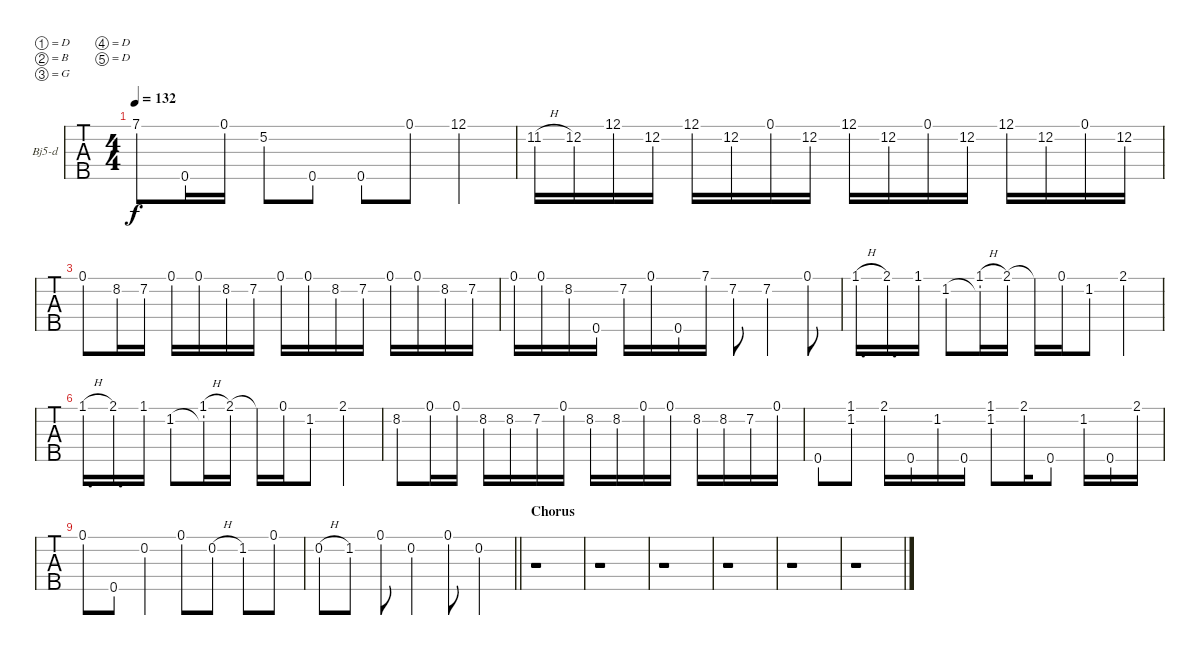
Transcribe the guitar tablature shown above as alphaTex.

\bracketExtendMode nobrackets
\firstSystemTrackNameOrientation horizontal
\otherSystemsTrackNameOrientation horizontal
\defaultBarNumberDisplay FirstOfSystem
\track ("Banjo Open G ( GDGBD )" "Bj5-d") {instrument banjo}
\staff {tabs}
\tuning (D4 B3 G3 D3 D4)
\displaytranspose 12
\ts (4 4)
\tempo 132
\clef g2
\scale
0.333333
\ks g
7.1.8{dy f} 0.5.16 0.1.16 5.2.8 0.5.8 0.5.8 0.1.8 12.1.4 |
\scale
0.333333 11.2{h}.16 12.2.16 12.1.16 12.2.16 12.1.16 12.2.16 0.1.16 12.2.16 12.1.16 12.2.16 0.1.16 12.2.16 12.1.16 12.2.16 0.1.16 12.2.16 |
\scale
0.333333 0.1.8 8.2.16 7.2.16 0.1.16 0.1.16 8.2.16 7.2.16 0.1.16 0.1.16 8.2.16 7.2.16 0.1.16 0.1.16 8.2.16 7.2.16 |
\scale
0.333333 0.1.16 0.1.16 8.2.16 0.5.16 7.2.16 0.1.16 0.5.16 7.1.16 7.2.8 7.2.4 0.1.8 |
\scale
0.333333 1.1{h}.16{d} 2.1.16{d} 1.1.16 1.2.8 (1.1{h} 1.2{t}).16 2.1.16 2.1{t}.16 0.1.16 1.2.8 2.1.4 |
\scale
0.333333 1.1{h}.16{d} 2.1.16{d} 1.1.16 1.2.8 (1.1{h} 1.2{t}).16 2.1.16 2.1{t}.16 0.1.16 1.2.8 2.1.4 |
\scale
0.333333 8.2.8 0.1.16 0.1.16 8.2.16 8.2.16 7.2.16 0.1.16 8.2.16 8.2.16 0.1.16 0.1.16 8.2.16 8.2.16 7.2.16 0.1.16 |
\scale
0.333333 0.5.8 (1.1 1.2).8 2.1.16 0.5.16 1.2.16 0.5.16 (1.2 1.1).8 2.1.16 0.5.8 1.2.16 0.5.16 2.1.16 |
\scale
0.333333 0.1.8 0.5.8 0.2.4 0.1.8 0.2{h}.8 1.2.8 0.1.8 |
\scale
0.333333
\barLineRight lightlight
0.2{h}.8 1.2.8 0.1.8 0.2.4 0.1.8 0.2.4 |
\section ("" "Chorus")
\scale
0.333333 r.1 |
\scale
0.333333 r.1 |
\scale
0.333333 r.1 |
\scale
0.333333 r.1 |
\scale
0.333333 r.1 |
\scale
0.333333 r.1
